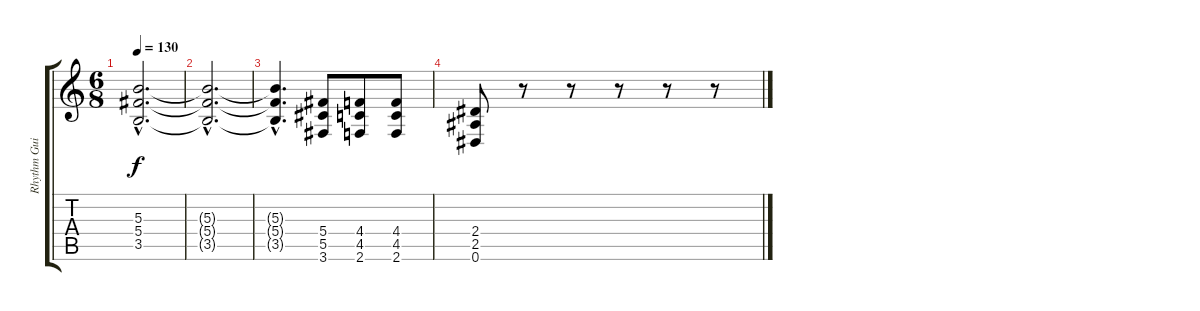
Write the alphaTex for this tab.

\track ("Rhythm Guitar" "Rhythm Gui") {instrument overdrivenguitar}
\staff {score tabs}
\tuning (Eb4 Bb3 Gb3 Db3 Ab2 Eb2) {hide}
\ts (6 8)
\tempo 130
\clef g2
\ks c
(5.3{hac t} 5.4{hac t} 3.5{hac t}).2{d dy f} |
(5.3{hac t} 5.4{hac t} 3.5{hac t}).2{d} |
(5.3{hac t} 5.4{hac t} 3.5{hac t}).4{d} (5.4 5.5 3.6).8{volume 12} (4.4 4.5 2.6).8 (4.4 4.5 2.6).8 |
(2.4 2.5 0.6).8 r.8 r.8 r.8 r.8 r.8
